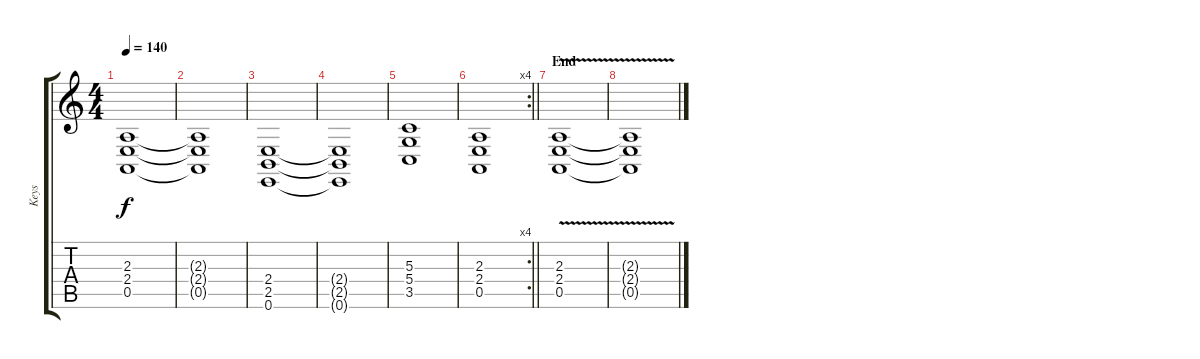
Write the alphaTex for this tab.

\track ("Keys" "Keys") {instrument drawbarorgan}
\staff {score tabs}
\tuning (E4 B3 G3 D3 A2 E2) {hide}
\ts (4 4)
\tempo 140
\clef g2
\ks c
(2.3{t} 2.4{t} 0.5{t}).1{dy f} |
(2.3{t} 2.4{t} 0.5{t}).1 |
(2.4 2.5 0.6).1 |
(2.4{t} 2.5{t} 0.6{t}).1 |
(5.3 5.4 3.5).1 |
\rc 4
\barLineRight lightlight
(2.3 2.4 0.5).1 |
\section ("" "End")
(2.3{v} 2.4 0.5).1 |
(2.3{v t} 2.4{t} 0.5{t}).1
